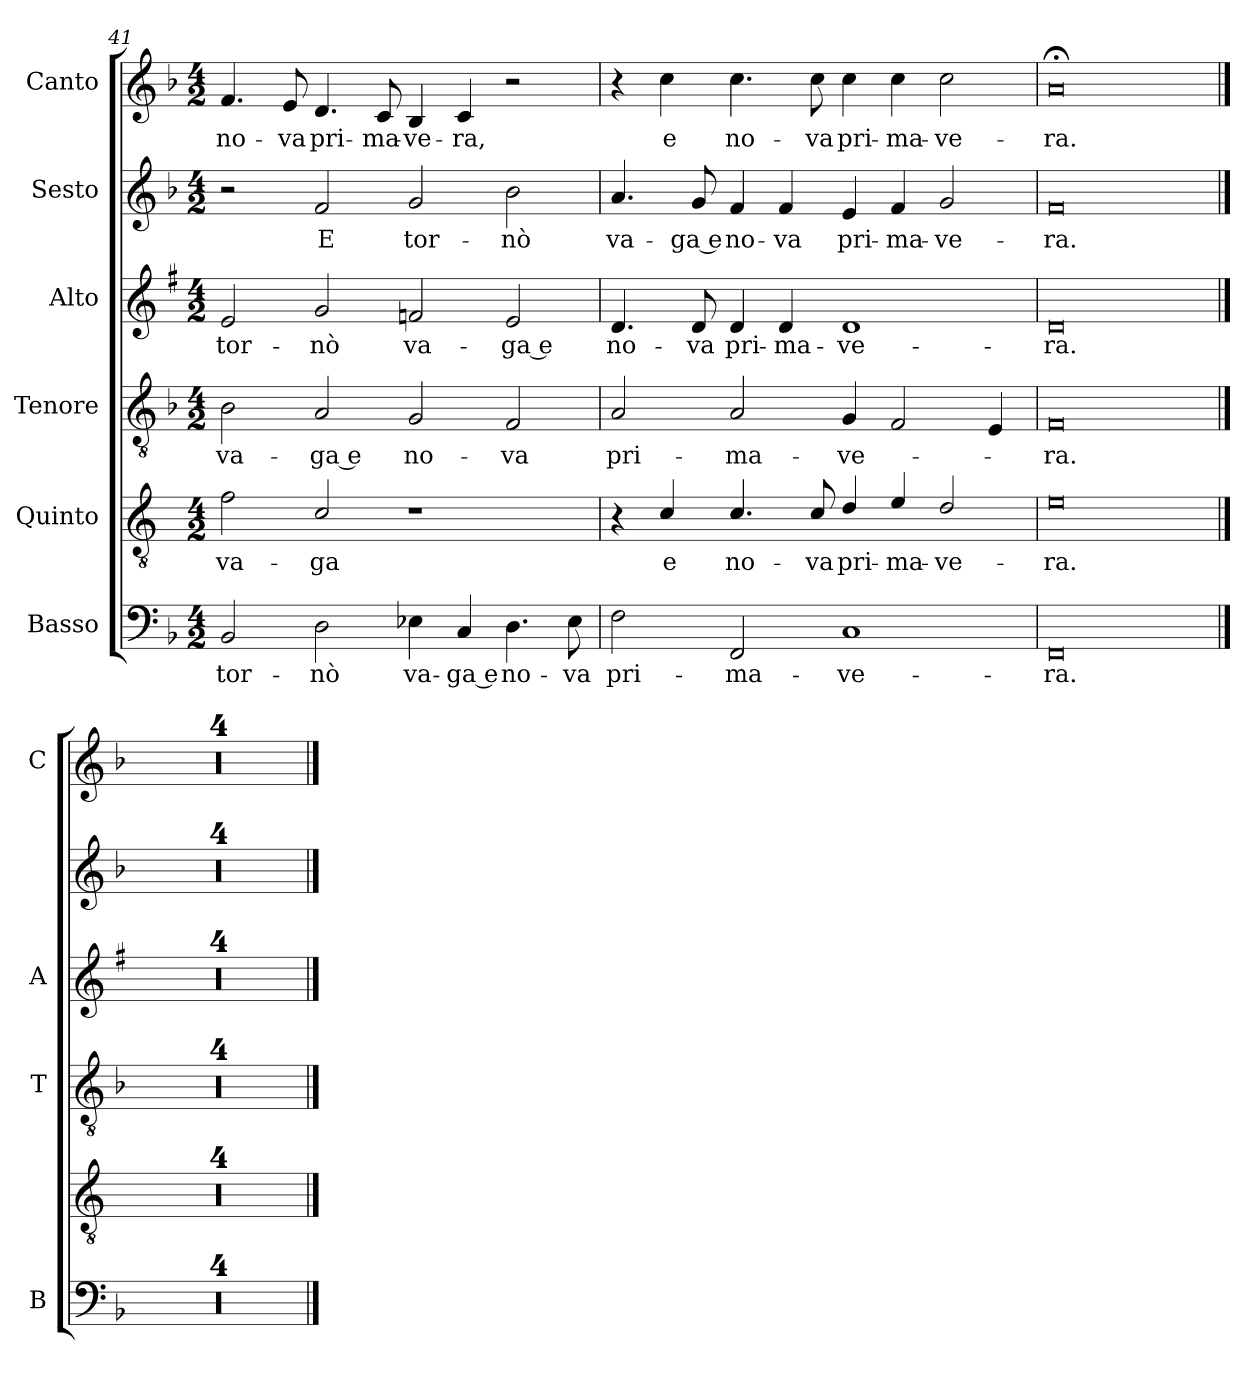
**kern	**text	**kern	**text	**kern	**text	**kern	**text	**kern	**text	**kern	**text
*part6	*part6	*part5	*part5	*part4	*part4	*part3	*part3	*part2	*part2	*part1	*part1
*staff6	*staff6	*staff5	*staff5	*staff4	*staff4	*staff3	*staff3	*staff2	*staff2	*staff1	*staff1
*I"Basso	*	*I"Quinto	*	*I"Tenore	*	*I"Alto	*	*I"Sesto	*	*I"Canto	*
*I'B	*	*	*	*I'T	*	*I'A	*	*	*	*I'C	*
!!LO:LB:g=z
*clefF4	*	*clefGv2	*	*clefGv2	*	*clefG2	*	*clefG2	*	*clefG2	*
*	*	*ITrd4c7	*	*	*	*ITrd1c2	*	*	*	*	*
*k[b-]	*	*k[b-]	*	*k[b-]	*	*k[b-]	*	*k[b-]	*	*k[b-]	*
*F:	*	*F:	*	*F:	*	*F:	*	*F:	*	*F:	*
*M4/2	*	*M4/2	*	*M4/2	*	*M4/2	*	*M4/2	*	*M4/2	*
=41	=41	=41	=41	=41	=41	=41	=41	=41	=41	=41	=41
!	!LO:LY:b	!	!LO:LY:b	!	!LO:LY:b	!	!LO:LY:b	!	!	!	!LO:LY:b
2BB-/	tor-	2B-\	va-	2B-\	va-	2d/	tor-	2r	.	4.f/	no-
!	!	!	!	!	!	!	!	!	!	!	!LO:LY:b
.	.	.	.	.	.	.	.	.	.	8e/	-va
!	!LO:LY:b	!	!LO:LY:b	!	!LO:LY:b	!	!LO:LY:b	!	!LO:LY:b	!	!LO:LY:b
2D\	-nò	2F/	-ga	2A/	-ga e	2f/	-nò	2f/	E	4.d/	pri-
!	!	!	!	!	!	!	!	!	!	!	!LO:LY:b
.	.	.	.	.	.	.	.	.	.	8c/	-ma-
!	!LO:LY:b	!	!	!	!LO:LY:b	!	!LO:LY:b	!	!LO:LY:b	!	!LO:LY:b
4E-X\	va-	1r	.	2G/	no-	2e-X/	va-	2g/	tor-	4B-/	-ve-
!	!LO:LY:b	!	!	!	!	!	!	!	!	!	!LO:LY:b
4C/	-ga e	.	.	.	.	.	.	.	.	4c/	-ra,
!	!LO:LY:b	!	!	!	!LO:LY:b	!	!LO:LY:b	!	!LO:LY:b	!	!
4.D\	no-	.	.	2F/	-va	2d/	-ga e	2b-\	-nò	2r	.
!	!LO:LY:b	!	!	!	!	!	!	!	!	!	!
8E-\	-va	.	.	.	.	.	.	.	.	.	.
=42	=42	=42	=42	=42	=42	=42	=42	=42	=42	=42	=42
!	!LO:LY:b	!	!	!	!LO:LY:b	!	!LO:LY:b	!	!LO:LY:b	!	!
2F\	pri-	4r	.	2A/	pri-	4.c/	no-	4.a/	va-	4r	.
!	!	!	!LO:LY:b	!	!	!	!	!	!	!	!LO:LY:b
.	.	4F/	e	.	.	.	.	.	.	4cc\	e
!	!	!	!	!	!	!	!LO:LY:b	!	!LO:LY:b	!	!
.	.	.	.	.	.	8c/	-va	8g/	-ga e	.	.
!	!LO:LY:b	!	!LO:LY:b	!	!LO:LY:b	!	!LO:LY:b	!	!LO:LY:b	!	!LO:LY:b
2FF/	-ma-	4.F/	no-	2A/	-ma-	4c/	pri-	4f/	no-	4.cc\	no-
!	!	!	!	!	!	!	!LO:LY:b	!	!LO:LY:b	!	!
.	.	.	.	.	.	4c/	-ma-	4f/	-va	.	.
!	!	!	!LO:LY:b	!	!	!	!	!	!	!	!LO:LY:b
.	.	8F/	-va	.	.	.	.	.	.	8cc\	-va
!	!LO:LY:b	!	!LO:LY:b	!	!LO:LY:b	!	!LO:LY:b	!	!LO:LY:b	!	!LO:LY:b
1C	-ve-	4G/	pri-	4G/	-ve-	1c	-ve-	4e/	pri-	4cc\	pri-
!	!	!	!LO:LY:b	!	!	!	!	!	!LO:LY:b	!	!LO:LY:b
.	.	4A/	-ma-	2F/	.	.	.	4f/	-ma-	4cc\	-ma-
!	!	!	!LO:LY:b	!	!	!	!	!	!LO:LY:b	!	!LO:LY:b
.	.	2G/	-ve-	.	.	.	.	2g/	-ve-	2cc\	-ve-
.	.	.	.	4E/	.	.	.	.	.	.	.
=43	=43	=43	=43	=43	=43	=43	=43	=43	=43	=43	=43
!	!LO:LY:b	!	!LO:LY:b	!	!LO:LY:b	!	!LO:LY:b	!	!LO:LY:b	!	!LO:LY:b
0FF	-ra.	0A	-ra.	0F	-ra.	0c	-ra.	0f	-ra.	0a;<	-ra.
==44	==44	==44	==44	==44	==44	==44	==44	==44	==44	==44	==44
0r	.	0r	.	0r	.	0r	.	0r	.	0r	.
=45	=45	=45	=45	=45	=45	=45	=45	=45	=45	=45	=45
0r	.	0r	.	0r	.	0r	.	0r	.	0r	.
=46	=46	=46	=46	=46	=46	=46	=46	=46	=46	=46	=46
0r	.	0r	.	0r	.	0r	.	0r	.	0r	.
=47	=47	=47	=47	=47	=47	=47	=47	=47	=47	=47	=47
0r	.	0r	.	0r	.	0r	.	0r	.	0r	.
==	==	==	==	==	==	==	==	==	==	==	==
*-	*-	*-	*-	*-	*-	*-	*-	*-	*-	*-	*-
